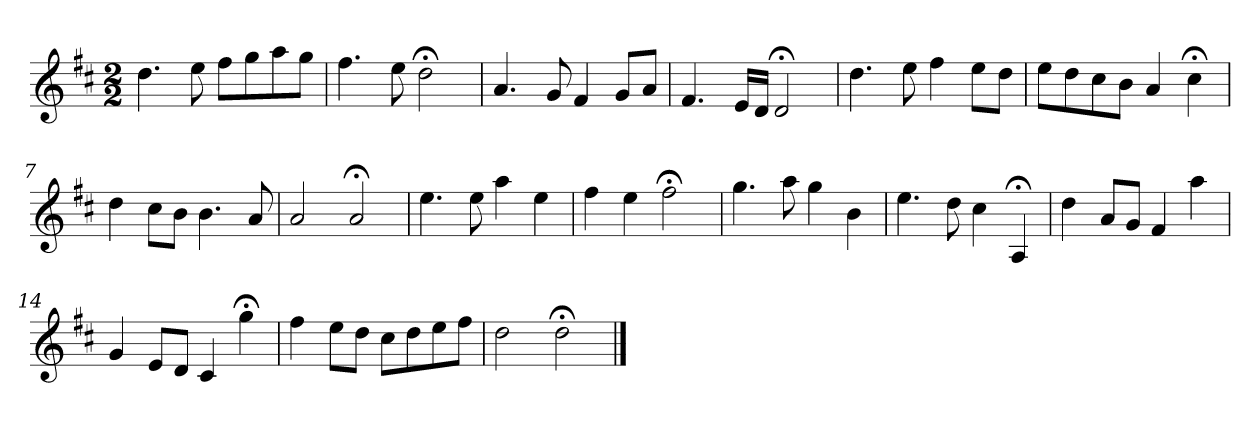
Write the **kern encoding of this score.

**kern
*part1
*staff1
*k[f#c#]
*D:
*M2/2
*MM120
=1
4.dd
8ee
8ff#L
8gg
8aa
8ggJ
=2
4.ff#
8ee
2dd;<
=3
4.a
8g
4f#
8gL
8aJ
=4
4.f#
16eLL
16dJJ
2d;<
=5
4.dd
8ee
4ff#
8eeL
8ddJ
=6
8eeL
8dd
8cc#
8bJ
4a
4cc#;<
=7
4dd
8cc#L
8bJ
4.b
8a
=8
2a
2a;<
=9
4.ee
8ee
4aa
4ee
=10
4ff#
4ee
2ff#;<
=11
4.gg
8aa
4gg
4b
=12
4.ee
8dd
4cc#
4A;<
=13
4dd
8aL
8gJ
4f#
4aa
=14
4g
8eL
8dJ
4c#
4gg;<
=15
4ff#
8eeL
8ddJ
8cc#L
8dd
8ee
8ff#J
=16
2dd
2dd;<
==
*-
